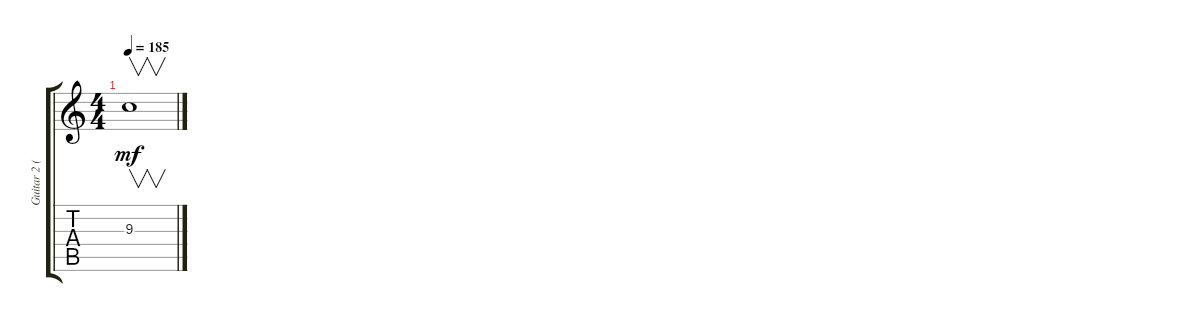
\track ("Guitar 2 (Lead)" "Guitar 2 (") {instrument distortionguitar}
\staff {score tabs}
\tuning (C4 G3 Eb3 Bb2 F2 C2) {hide}
\ts (4 4)
\tempo 185
\clef g2
\ks c
9.3.1{v dy mf}
